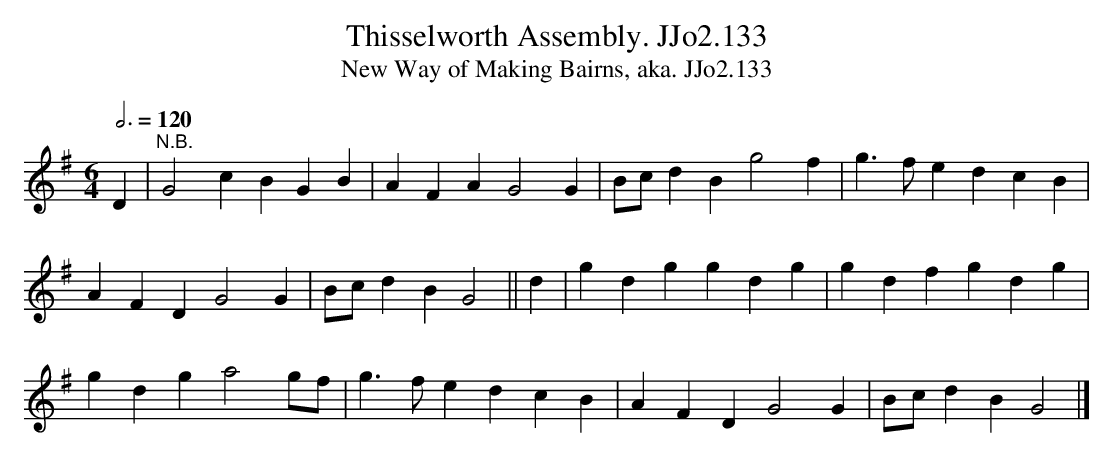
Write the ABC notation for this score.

X:1
T:Thisselworth Assembly. JJo2.133
T:New Way of Making Bairns, aka. JJo2.133
M:6/4
L:1/4
Q:3/4=120
K:G
D | "^N.B."G2c BGB | AFA G2G | B/c/dB g2f | g>fe dcB |
AFD G2G | B/c/d BG2 || d | gdg gdg | gdf gdg |
gdg a2g/f/ | g>fe dcB | AFD G2G | B/c/d BG2 |]
